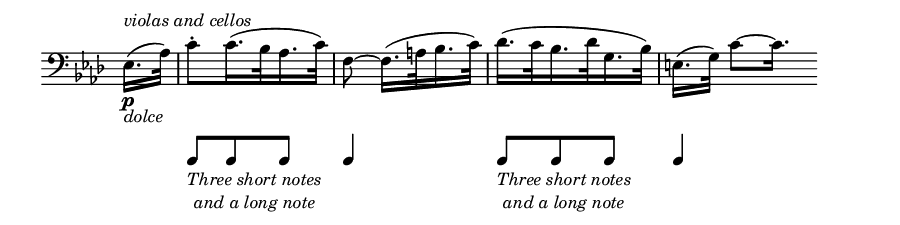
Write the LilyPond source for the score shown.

\version "2.24.0"
\include "../template-1.ly"

#(set! paper-alist (cons '("my size" . (cons (* 6 in) (* 1.5 in))) paper-alist))

#(set-global-staff-size 15)

\paper {
  #(set-paper-size "my size" )
}

\layout {
  \context {
    \Staff
    \remove "Time_signature_engraver"
  }
}

global = {
  \key aes \major
  \time 3/8
  \partial 8
}

excerpt = \relative c {
  \clef bass
  \global
  \setAnalysisBracket #(rgb-color 0 0 0.6)
  \set Timing.beamExceptions = #'()
  \set Timing.baseMoment = #(ly:make-moment 1/8)
  \set Timing.beatStructure = #'(3)

  <<
    {
      es16. ^\markup \italic { violas and cellos } \p _\markup \italic dolce (aes32)
      c8 -. [c16. (bes32 aes16. c32) ]
      f,8 ~ f16. ([a32 bes16. c32])
      des16. (c32 bes16. des32 g,16. bes32)
      e,16. ([g32]) c8 ~ c16. s32
      \bar " "
    }
    \new Staff \with {
      \remove Clef_engraver
      \remove Staff_performer } {
      \stopStaff
      \repeat unfold 2 {
        s8
        \once \override TextScript.Y-offset = #-6.0
        c _\markup { \center-column \italic { "Three short notes" "and a long note"} } c c
        c4 }
    }
  >>
}

\score {
  <<
    \new Staff = "excerpt" \with {
      midiInstrument = "acoustic grand"
      \remove Time_signature_engraver
      instrumentName = " "
    } \excerpt
  >>

  \layout { }
  \midi {
    \tempo 8=100
  }
}
